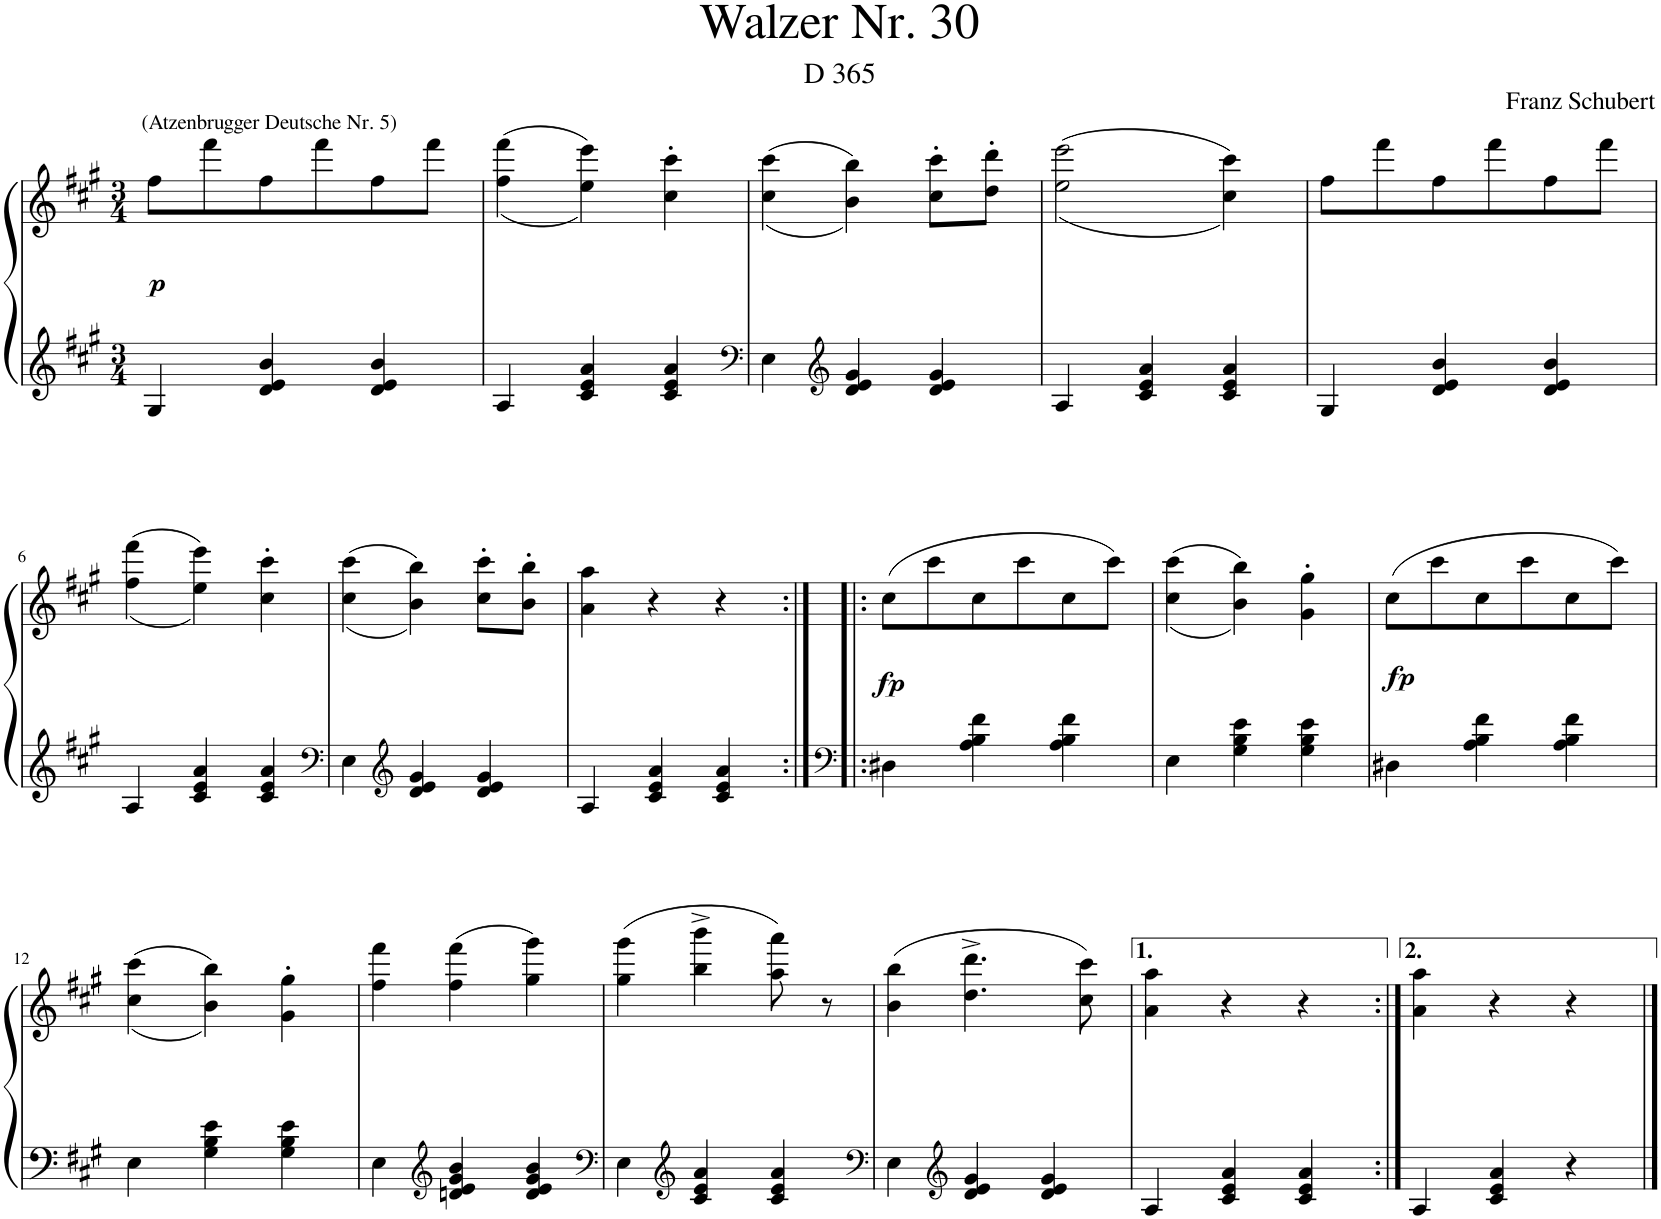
**kern	**kern	**dynam
*part1	*part1	*part1
*staff2	*staff1	*staff1/2
*I"Piano	*	*
*I'Pno.	*	*
*clefG2	*clefG2	*
*k[f#c#g#]	*k[f#c#g#]	*
*M3/4	*M3/4	*
=1	=1	=1
!	!LO:TX:a:t=(Atzenbrugger Deutsche Nr. 5)	!
!	!	!LO:DY:b
4G#/	8ff#\L	p
.	8fff#\	.
4d/ 4e/ 4b/	8ff#\	.
.	8fff#\	.
4d/ 4e/ 4b/	8ff#\	.
.	8fff#\J	.
=2	=2	=2
4A/	(<(4ff#\ 4fff#\	.
4c#/ 4e/ 4a/	4ee\ 4eee\))	.
4c#/ 4e/ 4a/	4cc#\' 4ccc#\'	.
=3	=3	=3
*clefF4	*	*
4E\	((<4cc#\ 4ccc#\	.
*clefG2	*	*
4d/ 4e/ 4g#/	4b\ 4bb\))	.
4d/ 4e/ 4g#/	8cc#\' 8ccc#\'L	.
.	8dd\' 8ddd\'J	.
=4	=4	=4
4A/	(<(2ee\ 2eee\	.
4c#/ 4e/ 4a/	.	.
4c#/ 4e/ 4a/	4cc#\ 4ccc#\))	.
=5	=5	=5
4G#/	8ff#\L	.
.	8fff#\	.
4d/ 4e/ 4b/	8ff#\	.
.	8fff#\	.
4d/ 4e/ 4b/	8ff#\	.
.	8fff#\J	.
!!LO:LB:g=z
=6	=6	=6
4A/	(<(4ff#\ 4fff#\	.
4c#/ 4e/ 4a/	4ee\ 4eee\))	.
4c#/ 4e/ 4a/	4cc#\' 4ccc#\'	.
=7	=7	=7
*clefF4	*	*
4E\	(<(4cc#\ 4ccc#\	.
*clefG2	*	*
4d/ 4e/ 4g#/	4b\ 4bb\))	.
4d/ 4e/ 4g#/	8cc#\' 8ccc#\'L	.
.	8b\' 8bb\'J	.
=8	=8	=8
4A/	4a\ 4aa\	.
4c#/ 4e/ 4a/	4r	.
4c#/ 4e/ 4a/	4r	.
=9:|!|:	=9:|!|:	=9:|!|:
*clefF4	*	*
!	!	!LO:DY:b
4D#X\	(8cc#\L	fp
.	8ccc#\	.
4A\ 4B\ 4f#\	8cc#\	.
.	8ccc#\	.
4A\ 4B\ 4f#\	8cc#\	.
.	8ccc#\J)	.
=10	=10	=10
4E\	(<(4cc#\ 4ccc#\	.
4G#\ 4B\ 4e\	4b\ 4bb\))	.
4G#\ 4B\ 4e\	4g#\' 4gg#\'	.
=11	=11	=11
!	!	!LO:DY:b
4D#X\	(8cc#\L	fp
.	8ccc#\	.
4A\ 4B\ 4f#\	8cc#\	.
.	8ccc#\	.
4A\ 4B\ 4f#\	8cc#\	.
.	8ccc#\J)	.
!!LO:LB:g=z
=12	=12	=12
4E\	((<4cc#\ 4ccc#\	.
4G#\ 4B\ 4e\	4b\ 4bb\))	.
4G#\ 4B\ 4e\	4g#\' 4gg#\'	.
=13	=13	=13
4E\	4ff#\ 4fff#\	.
*clefG2	*	*
4dn/ 4e/ 4g#/ 4b/	(4ff#\ 4fff#\	.
4d/ 4e/ 4g#/ 4b/	4gg#\ 4ggg#\)	.
=14	=14	=14
*clefF4	*	*
4E\	(4gg#\ 4ggg#\	.
*clefG2	*	*
4c#/ 4e/ 4a/	4bb\^ 4bbb\^	.
4c#/ 4e/ 4a/	8aa\ 8aaa\)	.
.	8r	.
=15	=15	=15
*clefF4	*	*
4E\	(4b\ 4bb\	.
*clefG2	*	*
4d/ 4e/ 4g#/	4.dd\^ 4.ddd\^	.
4d/ 4e/ 4g#/	.	.
.	8cc#\ 8ccc#\)	.
=16	=16	=16
4A/	4a\ 4aa\	.
4c#/ 4e/ 4a/	4r	.
4c#/ 4e/ 4a/	4r	.
=17:|!	=17:|!	=17:|!
4A/	4a\ 4aa\	.
4c#/ 4e/ 4a/	4r	.
4r	4r	.
==	==	==
*-	*-	*-
